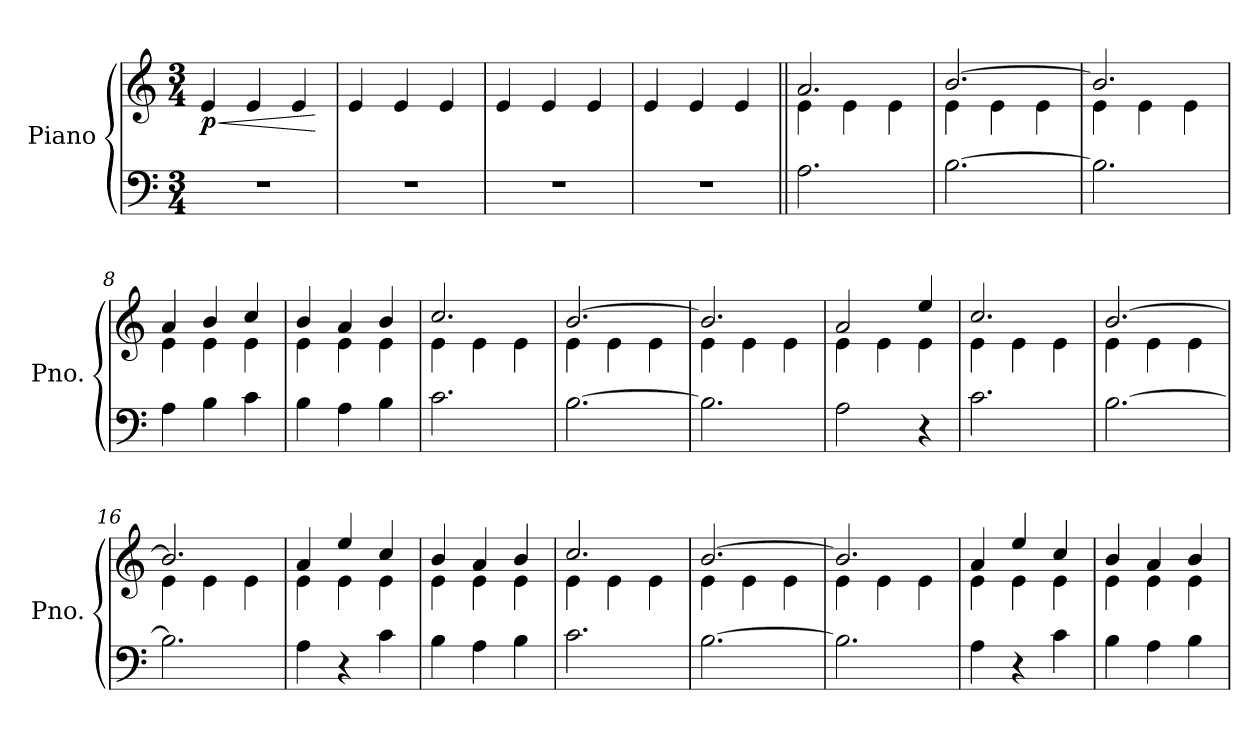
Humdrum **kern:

**kern	**kern	**dynam
*part1	*part1	*part1
*staff2	*staff1	*staff1/2
*I"Piano	*	*
*I'Pno.	*	*
*clefF4	*clefG2	*
*k[]	*k[]	*
*M3/4	*M3/4	*
*MM100	*MM100	*
=1	=1	=1
!	!	!LO:HP:b
!	!	!LO:DY:n=1:b
2.r	4e/	< p
.	4e/	.
.	4e/	.
.	.	[
=2	=2	=2
2.r	4e/	.
.	4e/	.
.	4e/	.
=3	=3	=3
2.r	4e/	.
.	4e/	.
.	4e/	.
=4	=4	=4
2.r	4e/	.
.	4e/	.
.	4e/	.
=5||	=5||	=5||
*	*^	*
2.A\	2.a/	4e\	.
.	.	4e\	.
.	.	4e\	.
=6	=6	=6	=6
[2.B\	[2.b/	4e\	.
.	.	4e\	.
.	.	4e\	.
=7	=7	=7	=7
2.B\]	2.b/]	4e\	.
.	.	4e\	.
.	.	4e\	.
=8	=8	=8	=8
4A\	4a/	4e\	.
4B\	4b/	4e\	.
4c\	4cc/	4e\	.
=9	=9	=9	=9
4B\	4b/	4e\	.
4A\	4a/	4e\	.
4B\	4b/	4e\	.
=10	=10	=10	=10
2.c\	2.cc/	4e\	.
.	.	4e\	.
.	.	4e\	.
!!LO:LB:g=z	!!
=11	=11	=11	=11
[2.B\	[2.b/	4e\	.
.	.	4e\	.
.	.	4e\	.
=12	=12	=12	=12
2.B\]	2.b/]	4e\	.
.	.	4e\	.
.	.	4e\	.
=13	=13	=13	=13
2A\	2a/	4e\	.
.	.	4e\	.
4r	4ee/	4e\	.
=14	=14	=14	=14
2.c\	2.cc/	4e\	.
.	.	4e\	.
.	.	4e\	.
=15	=15	=15	=15
[2.B\	[2.b/	4e\	.
.	.	4e\	.
.	.	4e\	.
=16	=16	=16	=16
2.B\]	2.b/]	4e\	.
.	.	4e\	.
.	.	4e\	.
=17	=17	=17	=17
4A\	4a/	4e\	.
4r	4ee/	4e\	.
4c\	4cc/	4e\	.
=18	=18	=18	=18
4B\	4b/	4e\	.
4A\	4a/	4e\	.
4B\	4b/	4e\	.
=19	=19	=19	=19
2.c\	2.cc/	4e\	.
.	.	4e\	.
.	.	4e\	.
=20	=20	=20	=20
[2.B\	[2.b/	4e\	.
.	.	4e\	.
.	.	4e\	.
!!LO:LB:g=z	!!
=21	=21	=21	=21
2.B\]	2.b/]	4e\	.
.	.	4e\	.
.	.	4e\	.
=22	=22	=22	=22
4A\	4a/	4e\	.
4r	4ee/	4e\	.
4c\	4cc/	4e\	.
=23	=23	=23	=23
4B\	4b/	4e\	.
4A\	4a/	4e\	.
4B\	4b/	4e\	.
*	*v	*v	*
=	=	=
*-	*-	*-
